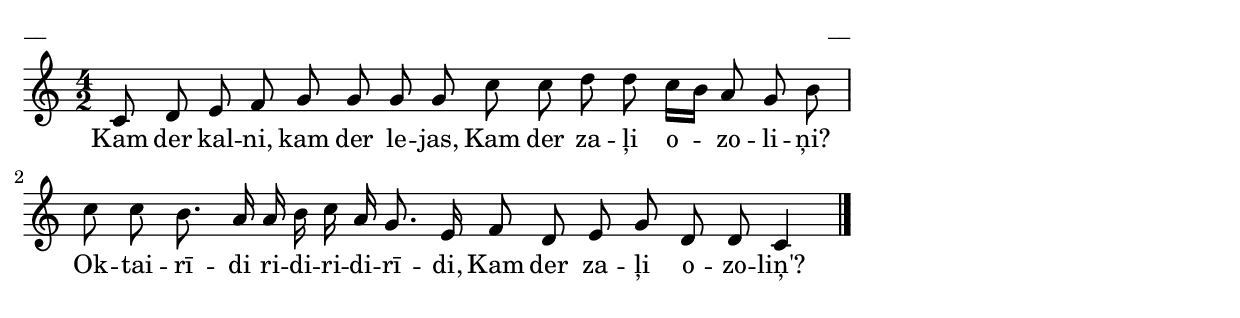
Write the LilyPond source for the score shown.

\version "2.13.16"
%\header {
%    title = "Kam der kalni, kam der lejas"
%}
\paper {
line-width = 14\cm
left-margin = 0.4\cm
between-system-padding = 0.1\cm
between-system-space = 0.1\cm
}
\layout {
indent = #0
ragged-last = ##f
}


voiceA = \relative c' {
\clef "treble"
\key c \major
\time 4/2
c8 d e f g g g g c c d d c16[ b] a8 g b |
c8 c b8. a16 a b c a g8. e16 f8 d e g d d c4
\bar "|."
} 

lyricA = \lyricmode {
Kam der kal -- ni, kam der le -- jas, 
Kam der za -- ļi o -- zo -- li -- ņi?
Ok -- tai -- rī -- di ri -- di -- ri -- di -- rī -- di, 
Kam der za -- ļi o -- zo -- liņ'?
}

fullScore = <<
\new Staff {
<<
\new Voice = "voiceA" { \oneVoice \autoBeamOff \voiceA }
\lyricsto "voiceA" \new Lyrics \lyricA
>>
}
>>

\score {
\fullScore
\header { piece = "__" opus = "__" }
}
\markup { \with-color #(x11-color 'white) \sans \smaller "__" }
\score {
\unfoldRepeats
\fullScore
\midi {
\context { \Staff \remove "Staff_performer" }
\context { \Voice \consists "Staff_performer" }
}
}



